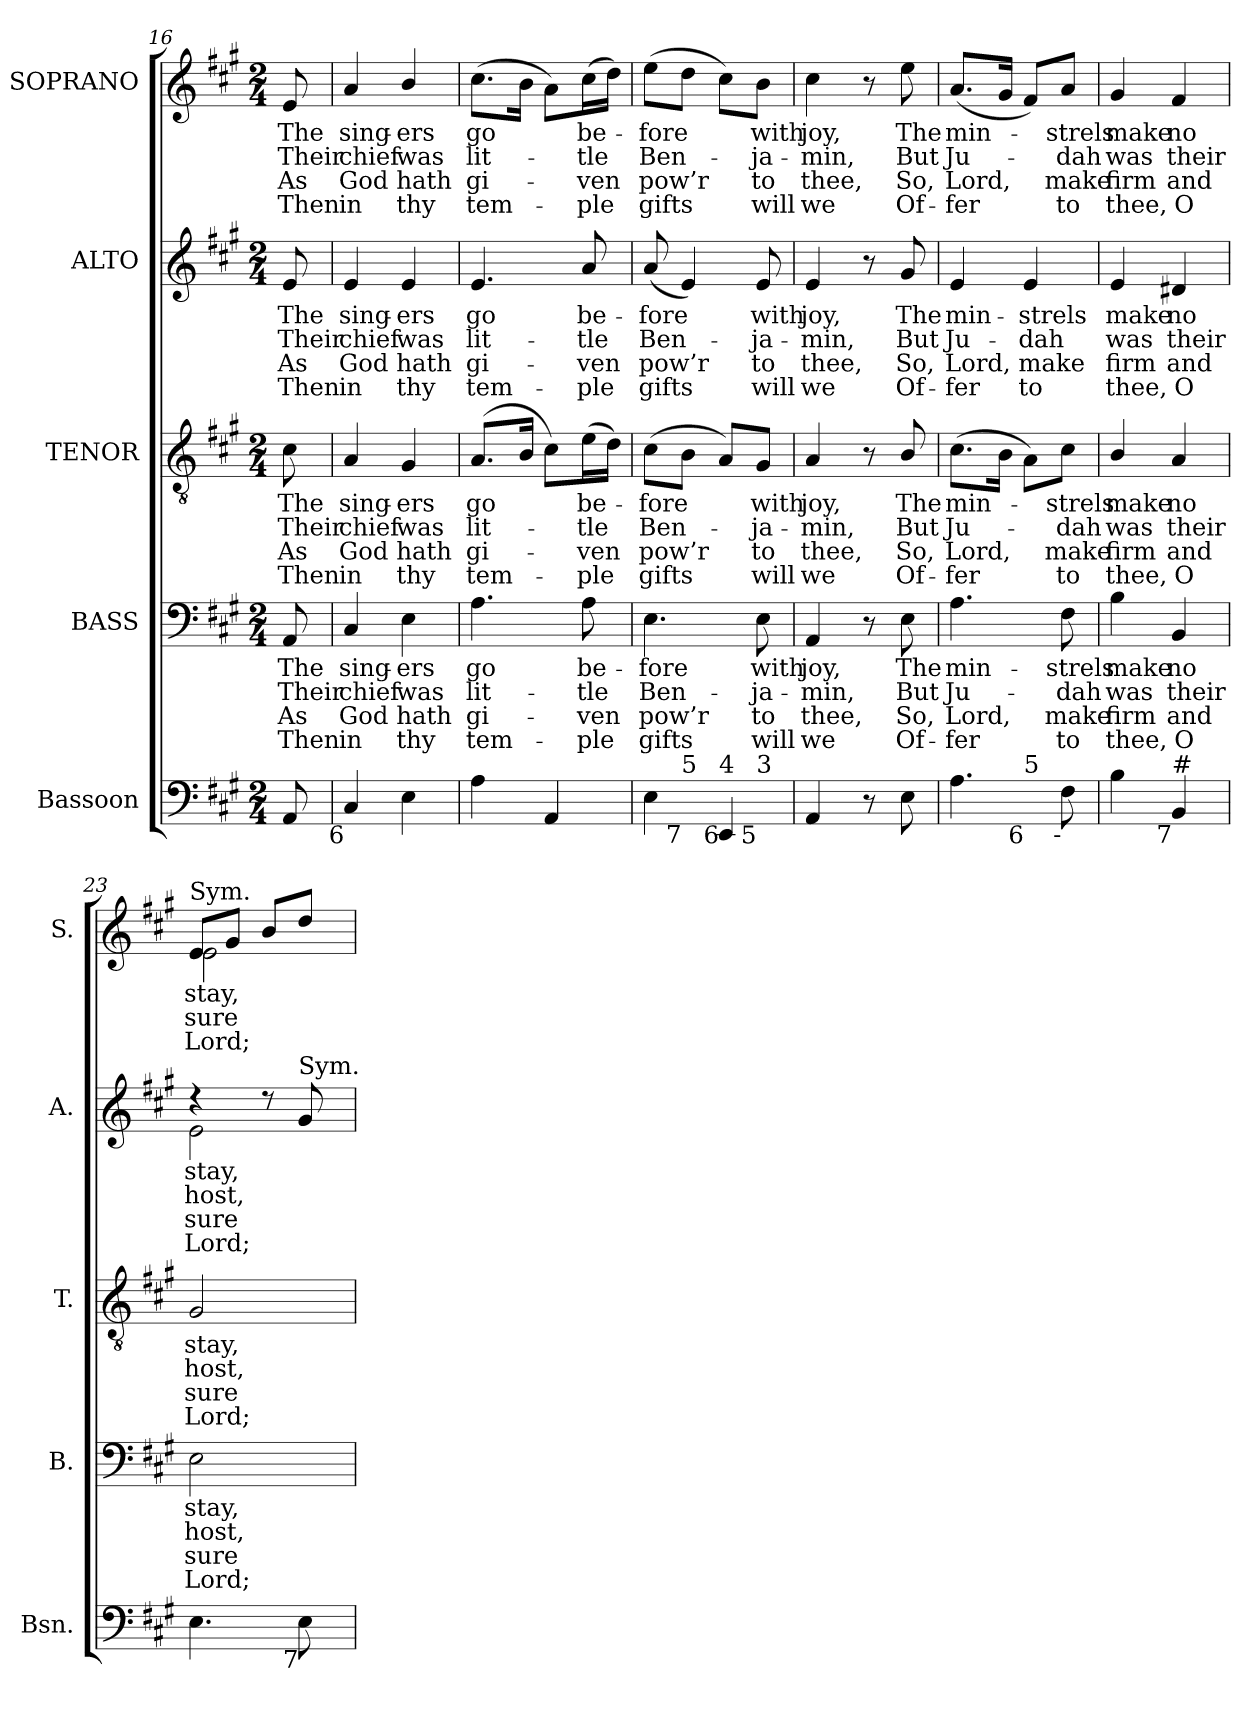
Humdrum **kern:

**kern	**kern	**text	**text	**text	**text	**kern	**text	**text	**text	**text	**kern	**text	**text	**text	**text	**kern	**text	**text	**text	**text
*part5	*part4	*part4	*part4	*part4	*part4	*part3	*part3	*part3	*part3	*part3	*part2	*part2	*part2	*part2	*part2	*part1	*part1	*part1	*part1	*part1
*staff5	*staff4	*staff4	*staff4	*staff4	*staff4	*staff3	*staff3	*staff3	*staff3	*staff3	*staff2	*staff2	*staff2	*staff2	*staff2	*staff1	*staff1	*staff1	*staff1	*staff1
*I"Bassoon	*I"BASS	*	*	*	*	*I"TENOR	*	*	*	*	*I"ALTO	*	*	*	*	*I"SOPRANO	*	*	*	*
*I'Bsn.	*I'B.	*	*	*	*	*I'T.	*	*	*	*	*I'A.	*	*	*	*	*I'S.	*	*	*	*
!!LO:PB:g=z
*clefF4	*clefF4	*	*	*	*	*clefGv2	*	*	*	*	*clefG2	*	*	*	*	*clefG2	*	*	*	*
*	*	*	*	*	*	*ITrd7c12	*	*	*	*	*	*	*	*	*	*	*	*	*	*
*k[f#c#g#]	*k[f#c#g#]	*	*	*	*	*k[f#c#g#]	*	*	*	*	*k[f#c#g#]	*	*	*	*	*k[f#c#g#]	*	*	*	*
*A:	*A:	*	*	*	*	*A:	*	*	*	*	*A:	*	*	*	*	*A:	*	*	*	*
*M2/4	*M2/4	*	*	*	*	*M2/4	*	*	*	*	*M2/4	*	*	*	*	*M2/4	*	*	*	*
=16	=16	=16	=16	=16	=16	=16	=16	=16	=16	=16	=16	=16	=16	=16	=16	=16	=16	=16	=16	=16
!	!	!LO:LY:b:color=#000000	!LO:LY:b:color=#000000	!LO:LY:b:color=#000000	!LO:LY:b:color=#000000	!	!	!	!	!	!	!	!	!	!	!	!	!	!	!
!	!	!	!	!	!	!	!LO:LY:b:color=#000000	!LO:LY:b:color=#000000	!LO:LY:b:color=#000000	!LO:LY:b:color=#000000	!	!	!	!	!	!	!	!	!	!
!	!	!	!	!	!	!	!	!	!	!	!	!LO:LY:b:color=#000000	!LO:LY:b:color=#000000	!LO:LY:b:color=#000000	!LO:LY:b:color=#000000	!	!	!	!	!
!	!	!	!	!	!	!	!	!	!	!	!	!	!	!	!	!	!LO:LY:b:color=#000000	!LO:LY:b:color=#000000	!LO:LY:b:color=#000000	!LO:LY:b:color=#000000
8AAi/	8AAi/	The	Their	As	Then	8C#i\	The	Their	As	Then	8ei/	The	Their	As	Then	8ei/	The	Their	As	Then
=17	=17	=17	=17	=17	=17	=17	=17	=17	=17	=17	=17	=17	=17	=17	=17	=17	=17	=17	=17	=17
!	!	!LO:LY:b:color=#000000	!LO:LY:b:color=#000000	!LO:LY:b:color=#000000	!LO:LY:b:color=#000000	!	!	!	!	!	!	!	!	!	!	!	!	!	!	!
!	!	!	!	!	!	!	!LO:LY:b:color=#000000	!LO:LY:b:color=#000000	!LO:LY:b:color=#000000	!LO:LY:b:color=#000000	!	!	!	!	!	!	!	!	!	!
!	!	!	!	!	!	!	!	!	!	!	!	!LO:LY:b:color=#000000	!LO:LY:b:color=#000000	!LO:LY:b:color=#000000	!LO:LY:b:color=#000000	!	!	!	!	!
!LO:TX:b:rj:t=6	!	!	!	!	!	!	!	!	!	!	!	!	!	!	!	!	!	!	!	!
!	!	!	!	!	!	!	!	!	!	!	!	!	!	!	!	!	!LO:LY:b:color=#000000	!LO:LY:b:color=#000000	!LO:LY:b:color=#000000	!LO:LY:b:color=#000000
4C#i/	4C#i/	sing-	chief	God	in	4AAi/	sing-	chief	God	in	4ei/	sing-	chief	God	in	4ai/	sing-	chief	God	in
!	!	!LO:LY:b:color=#000000	!LO:LY:b:color=#000000	!LO:LY:b:color=#000000	!LO:LY:b:color=#000000	!	!	!	!	!	!	!	!	!	!	!	!	!	!	!
!	!	!	!	!	!	!	!LO:LY:b:color=#000000	!LO:LY:b:color=#000000	!LO:LY:b:color=#000000	!LO:LY:b:color=#000000	!	!	!	!	!	!	!	!	!	!
!	!	!	!	!	!	!	!	!	!	!	!	!LO:LY:b:color=#000000	!LO:LY:b:color=#000000	!LO:LY:b:color=#000000	!LO:LY:b:color=#000000	!	!	!	!	!
!	!	!	!	!	!	!	!	!	!	!	!	!	!	!	!	!	!LO:LY:b:color=#000000	!LO:LY:b:color=#000000	!LO:LY:b:color=#000000	!LO:LY:b:color=#000000
4Ei\	4Ei\	-ers	was	hath	thy	4GG#i/	-ers	was	hath	thy	4ei/	-ers	was	hath	thy	4bi/	-ers	was	hath	thy
=18	=18	=18	=18	=18	=18	=18	=18	=18	=18	=18	=18	=18	=18	=18	=18	=18	=18	=18	=18	=18
!	!	!LO:LY:b:color=#000000	!LO:LY:b:color=#000000	!LO:LY:b:color=#000000	!LO:LY:b:color=#000000	!	!	!	!	!	!	!	!	!	!	!	!	!	!	!
!	!	!	!	!	!	!	!LO:LY:b:color=#000000	!LO:LY:b:color=#000000	!LO:LY:b:color=#000000	!LO:LY:b:color=#000000	!	!	!	!	!	!	!	!	!	!
!	!	!	!	!	!	!	!	!	!	!	!	!LO:LY:b:color=#000000	!LO:LY:b:color=#000000	!LO:LY:b:color=#000000	!LO:LY:b:color=#000000	!	!	!	!	!
!	!	!	!	!	!	!	!	!	!	!	!	!	!	!	!	!	!LO:LY:b:color=#000000	!LO:LY:b:color=#000000	!LO:LY:b:color=#000000	!LO:LY:b:color=#000000
4Ai\	4.Ai\	go	lit-	gi-	-tem-	(8.AAi/L	go	lit-	gi-	-tem-	4.ei/	go	lit-	gi-	-tem-	(8.cc#i\L	go	lit-	gi-	-tem-
.	.	.	.	.	.	16BBi/Jk	.	.	.	.	.	.	.	.	.	16bi\Jk	.	.	.	.
4AAi/	.	.	.	.	.	8C#i\L)	.	.	.	.	.	.	.	.	.	8ai\L)	.	.	.	.
!	!	!LO:LY:b:color=#000000	!LO:LY:b:color=#000000	!LO:LY:b:color=#000000	!LO:LY:b:color=#000000	!	!	!	!	!	!	!	!	!	!	!	!	!	!	!
!	!	!	!	!	!	!	!LO:LY:b:color=#000000	!LO:LY:b:color=#000000	!LO:LY:b:color=#000000	!LO:LY:b:color=#000000	!	!	!	!	!	!	!	!	!	!
!	!	!	!	!	!	!	!	!	!	!	!	!LO:LY:b:color=#000000	!LO:LY:b:color=#000000	!LO:LY:b:color=#000000	!LO:LY:b:color=#000000	!	!	!	!	!
!	!	!	!	!	!	!	!	!	!	!	!	!	!	!	!	!	!LO:LY:b:color=#000000	!LO:LY:b:color=#000000	!LO:LY:b:color=#000000	!LO:LY:b:color=#000000
.	8Ai\	be-	-tle	-ven	ple	(16Ei\L	be-	-tle	-ven	ple	8ai/	be-	-tle	-ven	ple	(16cc#i\L	be-	-tle	-ven	ple
.	.	.	.	.	.	16Di\JJ)	.	.	.	.	.	.	.	.	.	16ddi\JJ)	.	.	.	.
=19	=19	=19	=19	=19	=19	=19	=19	=19	=19	=19	=19	=19	=19	=19	=19	=19	=19	=19	=19	=19
!	!	!LO:LY:b:color=#000000	!LO:LY:b:color=#000000	!LO:LY:b:color=#000000	!LO:LY:b:color=#000000	!	!	!	!	!	!	!	!	!	!	!	!	!	!	!
!	!	!	!	!	!	!	!LO:LY:b:color=#000000	!LO:LY:b:color=#000000	!LO:LY:b:color=#000000	!LO:LY:b:color=#000000	!	!	!	!	!	!	!	!	!	!
!	!	!	!	!	!	!	!	!	!	!	!	!LO:LY:b:color=#000000	!LO:LY:b:color=#000000	!LO:LY:b:color=#000000	!LO:LY:b:color=#000000	!	!	!	!	!
!LO:TX:b:rj:t=8	!	!	!	!	!	!	!	!	!	!	!	!	!	!	!	!	!	!	!	!
!LO:TX:t=6	!	!	!	!	!	!	!	!	!	!	!	!	!	!	!	!	!	!	!	!
!	!	!	!	!	!	!	!	!	!	!	!	!	!	!	!	!	!LO:LY:b:color=#000000	!LO:LY:b:color=#000000	!LO:LY:b:color=#000000	!LO:LY:b:color=#000000
*^	*	*	*	*	*	*	*	*	*	*	*	*	*	*	*	*	*	*	*	*
*	*^	*	*	*	*	*	*	*	*	*	*	*	*	*	*	*	*	*	*	*	*
4Ei\	8ryy	4.ryy	4.Ei\	-fore	Ben-	pow’r	gifts	(8C#i\L	-fore	Ben-	pow’r	gifts	(8ai/	-fore	Ben-	pow’r	gifts	(8eei\L	-fore	Ben-	pow’r	gifts
!	!LO:TX:b:rj:t=7	!	!	!	!	!	!	!	!	!	!	!	!	!	!	!	!	!	!	!	!	!
!	!LO:TX:t=5	!	!	!	!	!	!	!	!	!	!	!	!	!	!	!	!	!	!	!	!	!
.	4.ryy	.	.	.	.	.	.	8BBi\J	.	.	.	.	4ei/)	.	.	.	.	8ddi\J	.	.	.	.
!LO:TX:b:rj:t=6	!	!	!	!	!	!	!	!	!	!	!	!	!	!	!	!	!	!	!	!	!	!
!LO:TX:t=4	!	!	!	!	!	!	!	!	!	!	!	!	!	!	!	!	!	!	!	!	!	!
4EEi/	.	.	.	.	.	.	.	8AAi/L)	.	.	.	.	.	.	.	.	.	8cc#i\L)	.	.	.	.
!	!	!	!	!LO:LY:b:color=#000000	!LO:LY:b:color=#000000	!LO:LY:b:color=#000000	!LO:LY:b:color=#000000	!	!	!	!	!	!	!	!	!	!	!	!	!	!	!
!	!	!	!	!	!	!	!	!	!LO:LY:b:color=#000000	!LO:LY:b:color=#000000	!LO:LY:b:color=#000000	!LO:LY:b:color=#000000	!	!	!	!	!	!	!	!	!	!
!	!	!	!	!	!	!	!	!	!	!	!	!	!	!LO:LY:b:color=#000000	!LO:LY:b:color=#000000	!LO:LY:b:color=#000000	!LO:LY:b:color=#000000	!	!	!	!	!
!	!	!LO:TX:b:rj:t=5	!	!	!	!	!	!	!	!	!	!	!	!	!	!	!	!	!	!	!	!
!	!	!LO:TX:t=3	!	!	!	!	!	!	!	!	!	!	!	!	!	!	!	!	!	!	!	!
!	!	!	!	!	!	!	!	!	!	!	!	!	!	!	!	!	!	!	!LO:LY:b:color=#000000	!LO:LY:b:color=#000000	!LO:LY:b:color=#000000	!LO:LY:b:color=#000000
.	.	8ryy	8Ei\	with	-ja-	to	will	8GG#i/J	with	-ja-	to	will	8ei/	with	-ja-	to	will	8bi\J	with	-ja-	to	will
*v	*v	*v	*	*	*	*	*	*	*	*	*	*	*	*	*	*	*	*	*	*	*	*
=20	=20	=20	=20	=20	=20	=20	=20	=20	=20	=20	=20	=20	=20	=20	=20	=20	=20	=20	=20	=20
*^	*	*	*	*	*	*	*	*	*	*	*	*	*	*	*	*	*	*	*	*
*	*^	*	*	*	*	*	*	*	*	*	*	*	*	*	*	*	*	*	*	*	*
!	!	!	!	!LO:LY:b:color=#000000	!LO:LY:b:color=#000000	!LO:LY:b:color=#000000	!LO:LY:b:color=#000000	!	!	!	!	!	!	!	!	!	!	!	!	!	!	!
*v	*v	*v	*	*	*	*	*	*	*	*	*	*	*	*	*	*	*	*	*	*	*	*
*^	*	*	*	*	*	*	*	*	*	*	*	*	*	*	*	*	*	*	*	*
*	*^	*	*	*	*	*	*	*	*	*	*	*	*	*	*	*	*	*	*	*	*
!	!	!	!	!	!	!	!	!	!LO:LY:b:color=#000000	!LO:LY:b:color=#000000	!LO:LY:b:color=#000000	!LO:LY:b:color=#000000	!	!	!	!	!	!	!	!	!	!
*v	*v	*v	*	*	*	*	*	*	*	*	*	*	*	*	*	*	*	*	*	*	*	*
*^	*	*	*	*	*	*	*	*	*	*	*	*	*	*	*	*	*	*	*	*
*	*^	*	*	*	*	*	*	*	*	*	*	*	*	*	*	*	*	*	*	*	*
!	!	!	!	!	!	!	!	!	!	!	!	!	!	!LO:LY:b:color=#000000	!LO:LY:b:color=#000000	!LO:LY:b:color=#000000	!LO:LY:b:color=#000000	!	!	!	!	!
*v	*v	*v	*	*	*	*	*	*	*	*	*	*	*	*	*	*	*	*	*	*	*	*
*^	*	*	*	*	*	*	*	*	*	*	*	*	*	*	*	*	*	*	*	*
*	*^	*	*	*	*	*	*	*	*	*	*	*	*	*	*	*	*	*	*	*	*
!	!	!	!	!	!	!	!	!	!	!	!	!	!	!	!	!	!	!	!LO:LY:b:color=#000000	!LO:LY:b:color=#000000	!LO:LY:b:color=#000000	!LO:LY:b:color=#000000
*v	*v	*v	*	*	*	*	*	*	*	*	*	*	*	*	*	*	*	*	*	*	*	*
4AAi/	4AAi/	joy,	-min,	thee,	we	4AAi/	joy,	-min,	thee,	we	4ei/	joy,	-min,	thee,	we	4cc#i\	joy,	-min,	thee,	we
8r	8r	.	.	.	.	8r	.	.	.	.	8r	.	.	.	.	8r	.	.	.	.
!	!	!LO:LY:b:color=#000000	!LO:LY:b:color=#000000	!LO:LY:b:color=#000000	!LO:LY:b:color=#000000	!	!	!	!	!	!	!	!	!	!	!	!	!	!	!
!	!	!	!	!	!	!	!LO:LY:b:color=#000000	!LO:LY:b:color=#000000	!LO:LY:b:color=#000000	!LO:LY:b:color=#000000	!	!	!	!	!	!	!	!	!	!
!	!	!	!	!	!	!	!	!	!	!	!	!LO:LY:b:color=#000000	!LO:LY:b:color=#000000	!LO:LY:b:color=#000000	!LO:LY:b:color=#000000	!	!	!	!	!
!	!	!	!	!	!	!	!	!	!	!	!	!	!	!	!	!	!LO:LY:b:color=#000000	!LO:LY:b:color=#000000	!LO:LY:b:color=#000000	!LO:LY:b:color=#000000
8Ei\	8Ei\	The	But	So,	Of-	8BBi/	The	But	So,	Of-	8g#i/	The	But	So,	Of-	8eei\	The	But	So,	Of-
=21	=21	=21	=21	=21	=21	=21	=21	=21	=21	=21	=21	=21	=21	=21	=21	=21	=21	=21	=21	=21
!	!	!LO:LY:b:color=#000000	!LO:LY:b:color=#000000	!LO:LY:b:color=#000000	!LO:LY:b:color=#000000	!	!	!	!	!	!	!	!	!	!	!	!	!	!	!
!	!	!	!	!	!	!	!LO:LY:b:color=#000000	!LO:LY:b:color=#000000	!LO:LY:b:color=#000000	!LO:LY:b:color=#000000	!	!	!	!	!	!	!	!	!	!
!	!	!	!	!	!	!	!	!	!	!	!	!LO:LY:b:color=#000000	!LO:LY:b:color=#000000	!LO:LY:b:color=#000000	!LO:LY:b:color=#000000	!	!	!	!	!
!	!	!	!	!	!	!	!	!	!	!	!	!	!	!	!	!	!LO:LY:b:color=#000000	!LO:LY:b:color=#000000	!LO:LY:b:color=#000000	!LO:LY:b:color=#000000
*^	*	*	*	*	*	*	*	*	*	*	*	*	*	*	*	*	*	*	*	*
4.Ai\	4ryy	4.Ai\	min-	Ju-	-Lord,	fer	(8.C#i\L	min-	Ju-	-Lord,	fer	4ei/	min-	Ju-	-Lord,	fer	(8.ai/L	min-	Ju-	-Lord,	fer
.	.	.	.	.	.	.	16BBi\Jk	.	.	.	.	.	.	.	.	.	16g#i/Jk	.	.	.	.
!	!LO:TX:b:rj:t=6	!	!	!	!	!	!	!	!	!	!	!	!	!	!	!	!	!	!	!	!
!	!LO:TX:t=5	!	!	!	!	!	!	!	!	!	!	!	!	!	!	!	!	!	!	!	!
!	!	!	!	!	!	!	!	!	!	!	!	!	!LO:LY:b:color=#000000	!LO:LY:b:color=#000000	!LO:LY:b:color=#000000	!LO:LY:b:color=#000000	!	!	!	!	!
.	4ryy	.	.	.	.	.	8AAi\L)	.	.	.	.	4ei/	-strels	-dah	make	to	8f#i/L)	.	.	.	.
!	!	!	!LO:LY:b:color=#000000	!LO:LY:b:color=#000000	!LO:LY:b:color=#000000	!LO:LY:b:color=#000000	!	!	!	!	!	!	!	!	!	!	!	!	!	!	!
!	!	!	!	!	!	!	!	!LO:LY:b:color=#000000	!LO:LY:b:color=#000000	!LO:LY:b:color=#000000	!LO:LY:b:color=#000000	!	!	!	!	!	!	!	!	!	!
!LO:TX:b:rj:t=-	!	!	!	!	!	!	!	!	!	!	!	!	!	!	!	!	!	!	!	!	!
!	!	!	!	!	!	!	!	!	!	!	!	!	!	!	!	!	!	!LO:LY:b:color=#000000	!LO:LY:b:color=#000000	!LO:LY:b:color=#000000	!LO:LY:b:color=#000000
8F#i\	.	8F#i\	-strels	-dah	make	to	8C#i\J	-strels	-dah	make	to	.	.	.	.	.	8ai/J	-strels	-dah	make	to
*v	*v	*	*	*	*	*	*	*	*	*	*	*	*	*	*	*	*	*	*	*	*
=22	=22	=22	=22	=22	=22	=22	=22	=22	=22	=22	=22	=22	=22	=22	=22	=22	=22	=22	=22	=22
*^	*	*	*	*	*	*	*	*	*	*	*	*	*	*	*	*	*	*	*	*
!	!	!	!LO:LY:b:color=#000000	!LO:LY:b:color=#000000	!LO:LY:b:color=#000000	!LO:LY:b:color=#000000	!	!	!	!	!	!	!	!	!	!	!	!	!	!	!
*v	*v	*	*	*	*	*	*	*	*	*	*	*	*	*	*	*	*	*	*	*	*
*^	*	*	*	*	*	*	*	*	*	*	*	*	*	*	*	*	*	*	*	*
!	!	!	!	!	!	!	!	!LO:LY:b:color=#000000	!LO:LY:b:color=#000000	!LO:LY:b:color=#000000	!LO:LY:b:color=#000000	!	!	!	!	!	!	!	!	!	!
*v	*v	*	*	*	*	*	*	*	*	*	*	*	*	*	*	*	*	*	*	*	*
*^	*	*	*	*	*	*	*	*	*	*	*	*	*	*	*	*	*	*	*	*
!	!	!	!	!	!	!	!	!	!	!	!	!	!LO:LY:b:color=#000000	!LO:LY:b:color=#000000	!LO:LY:b:color=#000000	!LO:LY:b:color=#000000	!	!	!	!	!
*v	*v	*	*	*	*	*	*	*	*	*	*	*	*	*	*	*	*	*	*	*	*
*^	*	*	*	*	*	*	*	*	*	*	*	*	*	*	*	*	*	*	*	*
!LO:TX:b:rj:t=6	!	!	!	!	!	!	!	!	!	!	!	!	!	!	!	!	!	!	!	!	!
!LO:TX:t=4	!	!	!	!	!	!	!	!	!	!	!	!	!	!	!	!	!	!	!	!	!
!	!	!	!	!	!	!	!	!	!	!	!	!	!	!	!	!	!	!LO:LY:b:color=#000000	!LO:LY:b:color=#000000	!LO:LY:b:color=#000000	!LO:LY:b:color=#000000
*v	*v	*	*	*	*	*	*	*	*	*	*	*	*	*	*	*	*	*	*	*	*
4Bi\	4Bi\	make	was	firm	thee,	4BBi/	make	was	firm	thee,	4ei/	make	was	firm	thee,	4g#i/	make	was	firm	thee,
!	!	!LO:LY:b:color=#000000	!LO:LY:b:color=#000000	!LO:LY:b:color=#000000	!LO:LY:b:color=#000000	!	!	!	!	!	!	!	!	!	!	!	!	!	!	!
!	!	!	!	!	!	!	!LO:LY:b:color=#000000	!LO:LY:b:color=#000000	!LO:LY:b:color=#000000	!LO:LY:b:color=#000000	!	!	!	!	!	!	!	!	!	!
!	!	!	!	!	!	!	!	!	!	!	!	!LO:LY:b:color=#000000	!LO:LY:b:color=#000000	!LO:LY:b:color=#000000	!LO:LY:b:color=#000000	!	!	!	!	!
!LO:TX:b:rj:t=7	!	!	!	!	!	!	!	!	!	!	!	!	!	!	!	!	!	!	!	!
!LO:TX:t=#	!	!	!	!	!	!	!	!	!	!	!	!	!	!	!	!	!	!	!	!
!	!	!	!	!	!	!	!	!	!	!	!	!	!	!	!	!	!LO:LY:b:color=#000000	!LO:LY:b:color=#000000	!LO:LY:b:color=#000000	!LO:LY:b:color=#000000
4BBi/	4BBi/	no	their	and	O	4AAi/	no	their	and	O	4d#Xi/	no	their	and	O	4f#i/	no	their	and	O
=23	=23	=23	=23	=23	=23	=23	=23	=23	=23	=23	=23	=23	=23	=23	=23	=23	=23	=23	=23	=23
!	!	!LO:LY:b:color=#000000	!LO:LY:b:color=#000000	!LO:LY:b:color=#000000	!LO:LY:b:color=#000000	!	!	!	!	!	!	!	!	!	!	!	!	!	!	!
!	!	!	!	!	!	!	!LO:LY:b:color=#000000	!LO:LY:b:color=#000000	!LO:LY:b:color=#000000	!LO:LY:b:color=#000000	!	!	!	!	!	!	!	!	!	!
*	*	*	*	*	*	*	*	*	*	*	*^	*	*	*	*	*	*	*	*	*
!	!	!	!	!	!	!	!	!	!	!	!	!	!LO:LY:b:color=#000000	!LO:LY:b:color=#000000	!LO:LY:b:color=#000000	!LO:LY:b:color=#000000	!	!	!	!	!
!	!	!	!	!	!	!	!	!	!	!	!	!	!	!	!	!	!	!LO:LY:b:color=#000000	!LO:LY:b:color=#000000	!LO:LY:b:color=#000000	!
*	*	*	*	*	*	*	*	*	*	*	*	*	*	*	*	*	*^	*	*	*	*
!	!	!	!	!	!	!	!	!	!	!	!	!	!	!	!	!	!LO:TX:a:t=Sym.	!	!	!	!	!
!	!	!	!	!	!	!	!	!	!	!	!	!	!	!	!	!	!	!	!LO:LY:b:color=#000000	!	!	!
4.Ei\	2Ei\	stay,	host,	sure	Lord;	2GG#i/	stay,	host,	sure	Lord;	4r	2ei\	stay,	host,	sure	Lord;	8ei/L	2ei\	stay,	sure	Lord;	.
.	.	.	.	.	.	.	.	.	.	.	.	.	.	.	.	.	8g#i/J	.	.	.	.	.
.	.	.	.	.	.	.	.	.	.	.	8r	.	.	.	.	.	8bi/L	.	.	.	.	.
!	!	!	!	!	!	!	!	!	!	!	!LO:TX:a:t=Sym.	!	!	!	!	!	!	!	!	!	!	!
!LO:TX:b:rj:t=7	!	!	!	!	!	!	!	!	!	!	!	!	!	!	!	!	!	!	!	!	!	!
8Ei\	.	.	.	.	.	.	.	.	.	.	8g#i/	.	.	.	.	.	8ddi/J	.	.	.	.	.
*	*	*	*	*	*	*	*	*	*	*	*v	*v	*	*	*	*	*	*	*	*	*	*
*	*	*	*	*	*	*	*	*	*	*	*	*	*	*	*	*v	*v	*	*	*	*
=	=	=	=	=	=	=	=	=	=	=	=	=	=	=	=	=	=	=	=	=
*-	*-	*-	*-	*-	*-	*-	*-	*-	*-	*-	*-	*-	*-	*-	*-	*-	*-	*-	*-	*-
